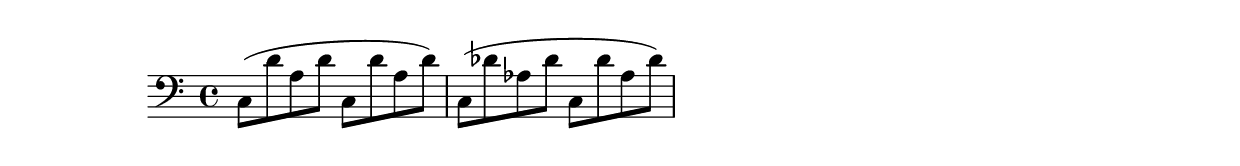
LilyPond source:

\version "2.16.0"

\header {
  texidoc = "Slur shaping is not adapted to accommodate objects
towards the edges of slur.  Said objects are thus ignored,
which should make the slur in this regtest flat.  Objects towards
the edges are not, however, ignored in the slur scoring.
"
}

\relative c {
  \clef bass
  c8( d' a d c, d' a d)
  c,8( des' as des c, des' as des) |
}
